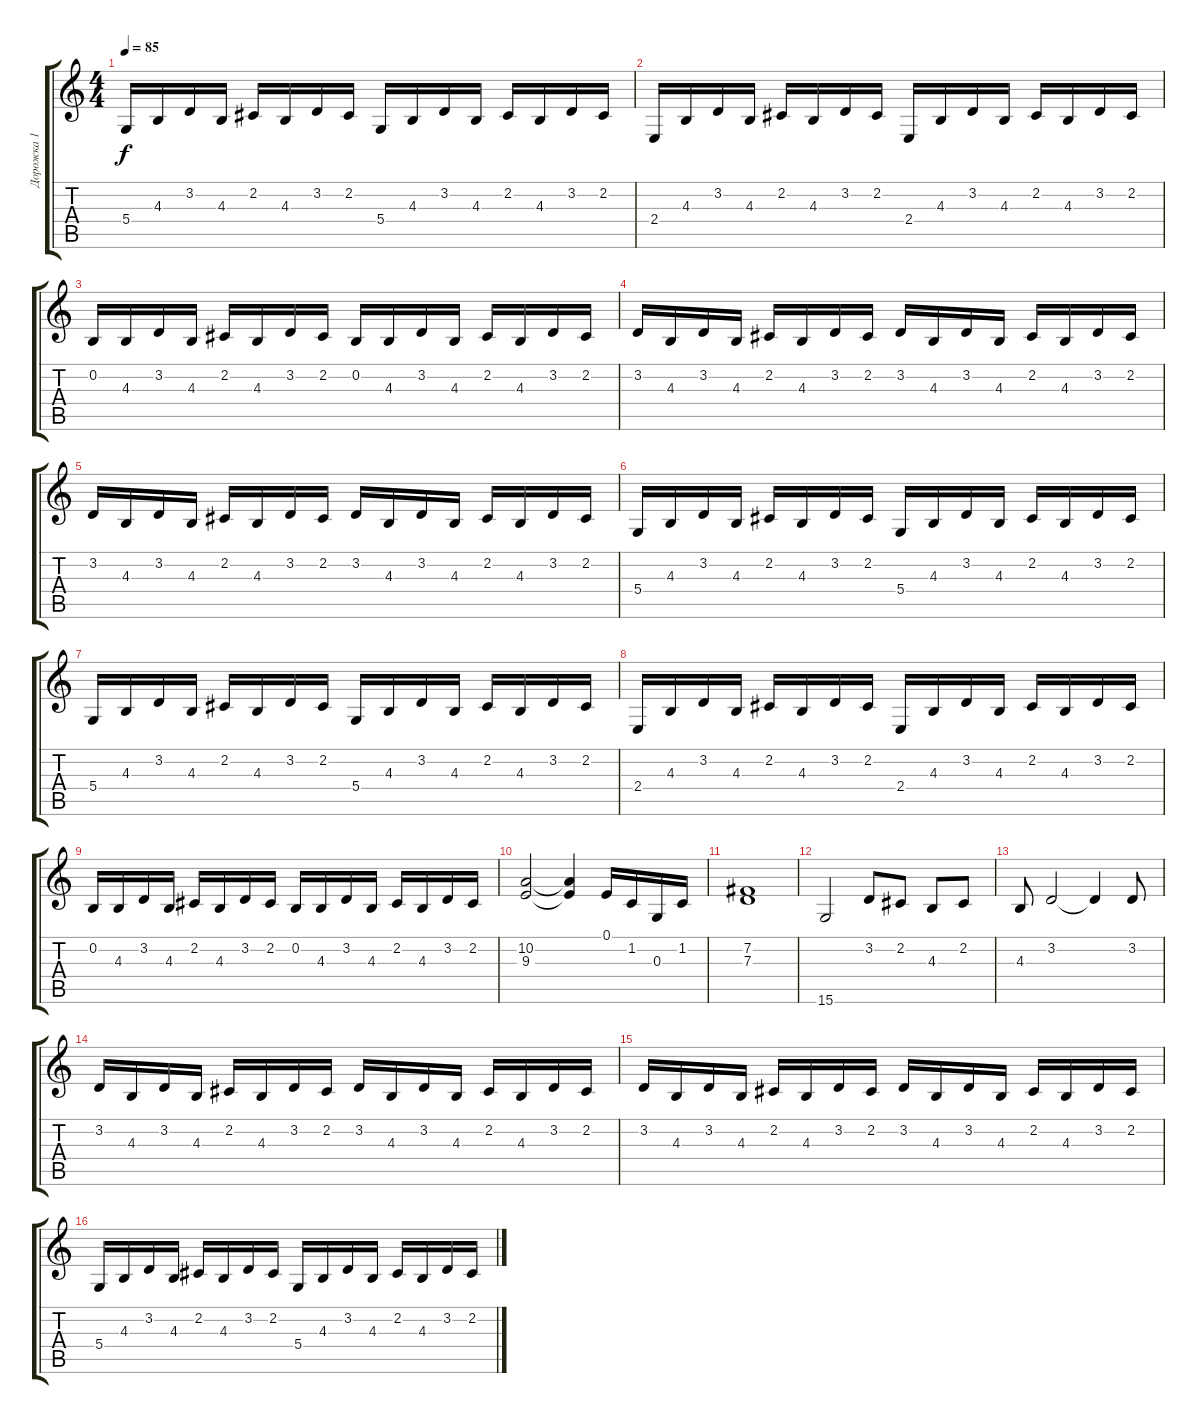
\track ("Дорожка 1" "Дорожка 1") {instrument brightacousticpiano}
\staff {score tabs}
\tuning (E4 B3 G3 D3 A2 E2) {hide}
\ts (4 4)
\tempo 85
\clef g2
\ks c
5.4.16{dy f} 4.3.16 3.2.16 4.3.16 2.2.16 4.3.16 3.2.16 2.2.16 5.4.16 4.3.16 3.2.16 4.3.16 2.2.16 4.3.16 3.2.16 2.2.16 |
2.4.16 4.3.16 3.2.16 4.3.16 2.2.16 4.3.16 3.2.16 2.2.16 2.4.16 4.3.16 3.2.16 4.3.16 2.2.16 4.3.16 3.2.16 2.2.16 |
0.2.16 4.3.16 3.2.16 4.3.16 2.2.16 4.3.16 3.2.16 2.2.16 0.2.16 4.3.16 3.2.16 4.3.16 2.2.16 4.3.16 3.2.16 2.2.16 |
3.2.16 4.3.16 3.2.16 4.3.16 2.2.16 4.3.16 3.2.16 2.2.16 3.2.16 4.3.16 3.2.16 4.3.16 2.2.16 4.3.16 3.2.16 2.2.16 |
3.2.16 4.3.16 3.2.16 4.3.16 2.2.16 4.3.16 3.2.16 2.2.16 3.2.16 4.3.16 3.2.16 4.3.16 2.2.16 4.3.16 3.2.16 2.2.16 |
5.4.16 4.3.16 3.2.16 4.3.16 2.2.16 4.3.16 3.2.16 2.2.16 5.4.16 4.3.16 3.2.16 4.3.16 2.2.16 4.3.16 3.2.16 2.2.16 |
5.4.16 4.3.16 3.2.16 4.3.16 2.2.16 4.3.16 3.2.16 2.2.16 5.4.16 4.3.16 3.2.16 4.3.16 2.2.16 4.3.16 3.2.16 2.2.16 |
2.4.16 4.3.16 3.2.16 4.3.16 2.2.16 4.3.16 3.2.16 2.2.16 2.4.16 4.3.16 3.2.16 4.3.16 2.2.16 4.3.16 3.2.16 2.2.16 |
0.2.16 4.3.16 3.2.16 4.3.16 2.2.16 4.3.16 3.2.16 2.2.16 0.2.16 4.3.16 3.2.16 4.3.16 2.2.16 4.3.16 3.2.16 2.2.16 |
(10.2 9.3).2 (10.2{t} 9.3{t}).4 0.1.16 1.2.16 0.3.16 1.2.16 |
(7.2 7.3).1 |
15.6.2 3.2.8 2.2.8 4.3.8 2.2.8 |
4.3.8 3.2.2 3.2{t}.4 3.2.8 |
3.2.16 4.3.16 3.2.16 4.3.16 2.2.16 4.3.16 3.2.16 2.2.16 3.2.16 4.3.16 3.2.16 4.3.16 2.2.16 4.3.16 3.2.16 2.2.16 |
3.2.16 4.3.16 3.2.16 4.3.16 2.2.16 4.3.16 3.2.16 2.2.16 3.2.16 4.3.16 3.2.16 4.3.16 2.2.16 4.3.16 3.2.16 2.2.16 |
5.4.16 4.3.16 3.2.16 4.3.16 2.2.16 4.3.16 3.2.16 2.2.16 5.4.16 4.3.16 3.2.16 4.3.16 2.2.16 4.3.16 3.2.16 2.2.16
